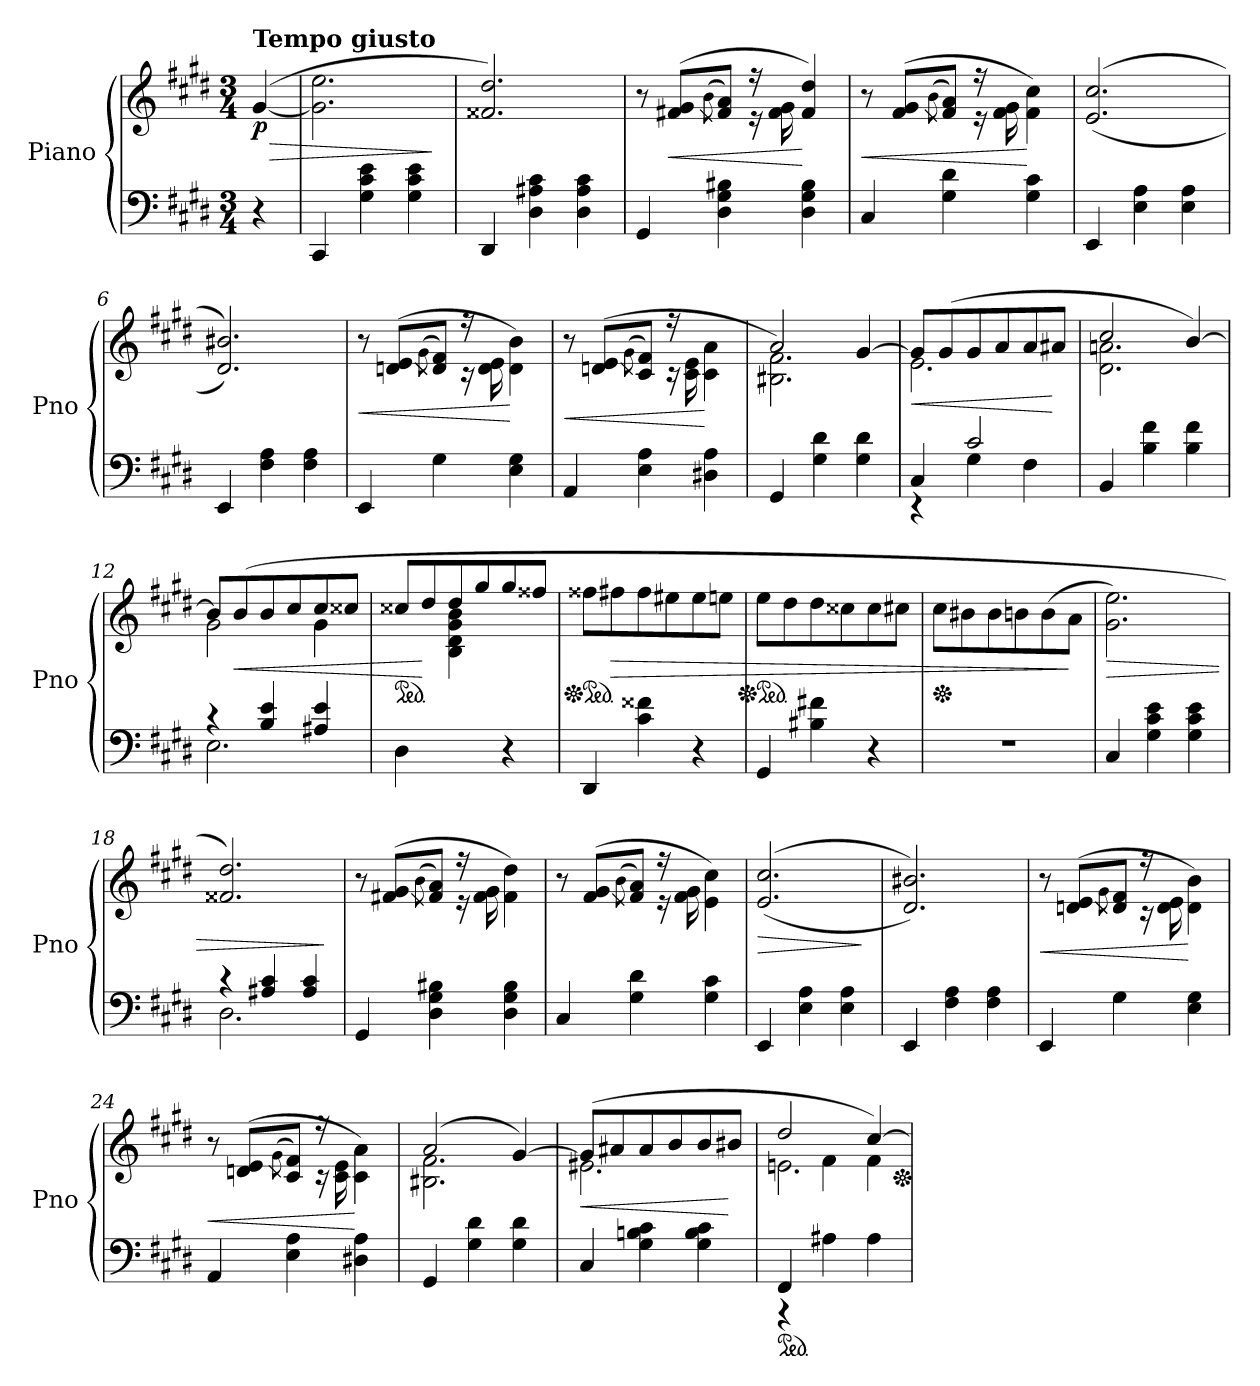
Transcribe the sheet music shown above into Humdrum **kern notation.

**kern	**kern	**dynam
*part1	*part1	*part1
*staff2	*staff1	*staff1/2
*I"Piano	*	*
*I'Pno	*	*
*clefF4	*clefG2	*
*k[f#c#g#d#]	*k[f#c#g#d#]	*
*M3/4	*M3/4	*
=	=	=
!	!LO:TX:a:B:t=Tempo giusto	!
!	!	!LO:HP:b
!	!	!LO:DY:n=1:b
4r	([4g#/	> p
=1	=1	=1
4CC#/	2.g#\] 2.ee\	.
4G#\ 4c#\ 4e\	.	.
4G#\ 4c#\ 4e\	.	.
.	.	]
=2	=2	=2
4DD#/	2.f##X/ 2.dd#/)	.
4D#\ 4A#X\ 4c#\	.	.
4D#\ 4A#\ 4c#\	.	.
=3	=3	=3
*	*^	*
4GG#/	8ryy	8r	.
!	!	!	!LO:HP:b
.	8ryy	(8f#X/ 8g#/L	<
.	.	(8qb\	.
4D#\ 4G#\ 4B#X\	8ryy	8f#/ 8a/J)	.
.	16r	16r	.
.	16ryy	16f#\ 16g#\	.
4D#\ 4G#\ 4B#\	4ryy	4f#/ 4dd#/)	[
=4	=4	=4	=4
!	!	!	!LO:HP:b
4C#/	8ryy	8r	<
.	8ryy	(8f#/ 8g#/L	.
.	.	(8qb\	.
4G#\ 4d#\	8ryy	8f#/ 8a/J)	.
.	16r	16r	.
.	16ryy	16f#\ 16g#\	.
4G#\ 4c#\	4ryy	4f#\ 4cc#\)	[
*	*v	*v	*
=5	=5	=5
4EE/	((>2.e/ 2.cc#/	.
4E\ 4A\	.	.
4E\ 4A\	.	.
=6	=6	=6
4EE/	2.d#/ 2.b#X/))	.
4F#\ 4A\	.	.
4F#\ 4A\	.	.
!!LO:LB:g=z
=7	=7	=7
!	!	!LO:HP:b
*	*^	*
4EE/	8ryy	8r	<
.	8ryy	(8dn/ 8e/L	.
.	.	(8qg#\	.
4G#\	8ryy	8d/ 8f#/J)	.
.	16r	16r	.
.	16ryy	16d\ 16e\	.
4E\ 4G#\	4ryy	4d\ 4b\)	[
=8	=8	=8	=8
!	!	!	!LO:HP:b
4AA/	8ryy	8r	<
.	8ryy	(8dn/ 8e/L	.
.	.	(8qg#\	.
4E\ 4A\	8ryy	8c#/ 8f#/J)	.
.	16r	16r	.
.	16ryy	16c#\ 16e\	.
4D#X\ 4A\	4ryy	4c#\ 4a\	[
=9	=9	=9	=9
4GG#/	2a/	2.B#X\ 2.f#\)	.
4G#\ 4d#\	.	.	.
4G#\ 4d#\	[4g#/	.	.
=10	=10	=10	=10
*^	*	*	*
!	!	!	!	!LO:HP:b
4C#/	4r	8g#/L]	2.e\	<
.	.	(8g#/	.	.
2c#/	4G#\	8g#/	.	.
.	.	8a/	.	.
.	4F#\	8a/	.	.
.	.	8a#X/J	.	[
*v	*v	*	*	*
=11	=11	=11	=11
4BB/	2cc#/	2.d#\ 2.an\	.
4B\ 4f#\	.	.	.
4B\ 4f#\	[4b/)	.	.
=12	=12	=12	=12
*^	*	*	*
4r	2.E\	8b/L]	2g#\	.
!	!	!	!	!LO:HP:b
.	.	(8b/	.	<
4B/ 4e/	.	8b/	.	.
.	.	8cc#/	.	.
4A#X/ 4e/	.	8cc#/	4g#\	.
.	.	8cc##X/J	.	.
*v	*v	*	*	*
!!LO:LB:g=z	!!
=13	=13	=13	=13
*	*ped	*	*
4D#\	8cc##X/L	4ryy	.
.	8dd#/	.	[
4ryy	8dd#/	4B\ 4d#\ 4g#\ 4b\	.
.	8gg#/	.	.
4r	8gg#/	4ryy	.
.	8ff##X/J	.	.
*	*v	*v	*
=14	=14	=14
*	*Xped	*
*	*ped	*
4DD#/	8ff##X\L	.
!	!	!LO:HP:b
.	8ff#X\	>
4c#\ 4f##X\	8ff#\	.
.	8ee#X\	.
4r	8ee#\	.
.	8een\J	.
=15	=15	=15
*	*Xped	*
*	*ped	*
4GG#/	8ee\L	.
.	8dd#\	.
4B#X\ 4f#X\	8dd#\	.
.	8cc##X\	.
4r	8cc##\	.
.	8cc#X\J	.
=16	=16	=16
*	*Xped	*
2.r	8cc#\L	.
.	8b#X\	.
.	8b#\	.
.	8bn\	.
.	(8b\	.
.	8a\J	]
=17	=17	=17
!	!	!LO:HP:b
4C#/	2.g#\ 2.ee\)	>
4G#\ 4c#\ 4e\	.	.
4G#\ 4c#\ 4e\	.	.
=18	=18	=18
*^	*	*
4r	2.D#\	2.f##X/ 2.dd#/)	.
4A#X/ 4c#/	.	.	.
4A#/ 4c#/	.	.	.
*v	*v	*	*
.	.	]
!!LO:LB:g=z
=19	=19	=19
*	*^	*
4GG#/	8ryy	8r	.
.	8ryy	(8f#X/ 8g#/L	.
.	.	(8qb\	.
4D#\ 4G#\ 4B#X\	8ryy	8f#/ 8a/J)	.
.	16r	16r	.
.	16ryy	16f#\ 16g#\	.
4D#\ 4G#\ 4B#\	4ryy	4f#\ 4dd#\)	.
=20	=20	=20	=20
4C#/	8ryy	8r	.
.	8ryy	(8f#/ 8g#/L	.
.	.	(8qb\	.
4G#\ 4d#\	8ryy	8f#/ 8a/J)	.
.	16r	16r	.
.	16ryy	16f#\ 16g#\	.
4G#\ 4c#\	4ryy	4e\ 4cc#\)	.
=21	=21	=21	=21
!	!	!	!LO:HP:b
*	*v	*v	*
4EE/	(>(2.e/ 2.cc#/	>
4E\ 4A\	.	.
4E\ 4A\	.	.
.	.	]
=22	=22	=22
4EE/	2.d#/ 2.b#X/))	.
4F#\ 4A\	.	.
4F#\ 4A\	.	.
=23	=23	=23
!	!	!LO:HP:b
*	*^	*
4EE/	8ryy	8r	<
.	8ryy	(8dn/ 8e/L	.
.	.	8qg#\	.
4G#\	8ryy	8d/ 8f#/J	.
.	16r	16r	.
.	16ryy	16d\ 16e\	.
4E\ 4G#\	4ryy	4d\ 4b\)	[
=24	=24	=24	=24
!	!	!	!LO:HP:b
4AA/	8ryy	8r	<
.	8ryy	(8dn/ 8e/L	.
.	.	(8qg#\	.
4E\ 4A\	8ryy	8c#/ 8f#/J)	.
.	16r	16r	.
.	16ryy	16c#\ 16e\	.
4D#X\ 4A\	4ryy	4c#\ 4a\)	[
!!LO:PB:g=z	!!
=25	=25	=25	=25
4GG#/	(2a/	2.B#X\ 2.f#\	.
4G#\ 4d#\	.	.	.
4G#\ 4d#\	[4g#/)	.	.
=26	=26	=26	=26
!	!	!	!LO:HP:b
4C#/	(8g#/L]	2.e#X\	<
.	8a#X/	.	.
4G#\ 4Bn\ 4c#\	8a#/	.	.
.	8b/	.	.
4G#\ 4B\ 4c#\	8b/	.	.
.	8b#X/J	.	[
*	*v	*v	*
=27	=27	=27
*ped	*	*
*^	*^	*
*	*	*	*^	*
4FF#/	4r	2dd#/	2.en\	4ryy	.
2ryy	4A#X\	.	.	4f#\	.
.	4A#\	[4cc#/)	.	4f#\	.
*	*	*Xped	*	*	*
*v	*v	*	*	*	*
*	*v	*v	*v	*
=	=	=
*-	*-	*-
